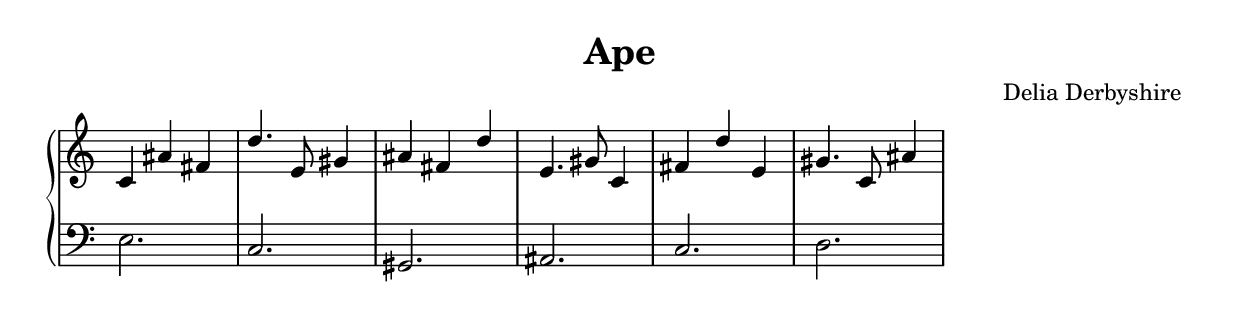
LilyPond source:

% Notation for score from Delia Derbyshire's papers "Music To Undress To",
% http://delia-derbyshire.net/papers/html/dd155635.html

\version "2.12.3"

\header {
 title = "Ape"
 composer = "Delia Derbyshire"
}

\score {
 \new PianoStaff
 <<
  \new Staff {
   \time 3/4
   % No time signatures are printed in this score.
   \override Staff.TimeSignature #'stencil = ##f

   % Set tempo for MIDI output but don't include it in the printed score
   \tempo 4=90
   \set Score.tempoHideNote = ##t

   \clef treble

   \relative c' {
    \new Voice {
     \stemUp
     c4 ais' fis | d'4. e,8 gis4 | ais fis d' | e,4. gis8 c,4 |
     fis d' e, | gis4. c,8 ais'4 |
    }
   }
  }
  \new Staff {
   \time 3/4
   \override Staff.TimeSignature #'stencil = ##f
   \clef bass
   \relative c {
    \new Voice {
     e2. | c | gis | ais | c | d |
    }
   }
  }
 >>

 % Delia doesn't indent the first line of scores, so neither do we
 \layout { indent = #0 }
 \midi { }
}
